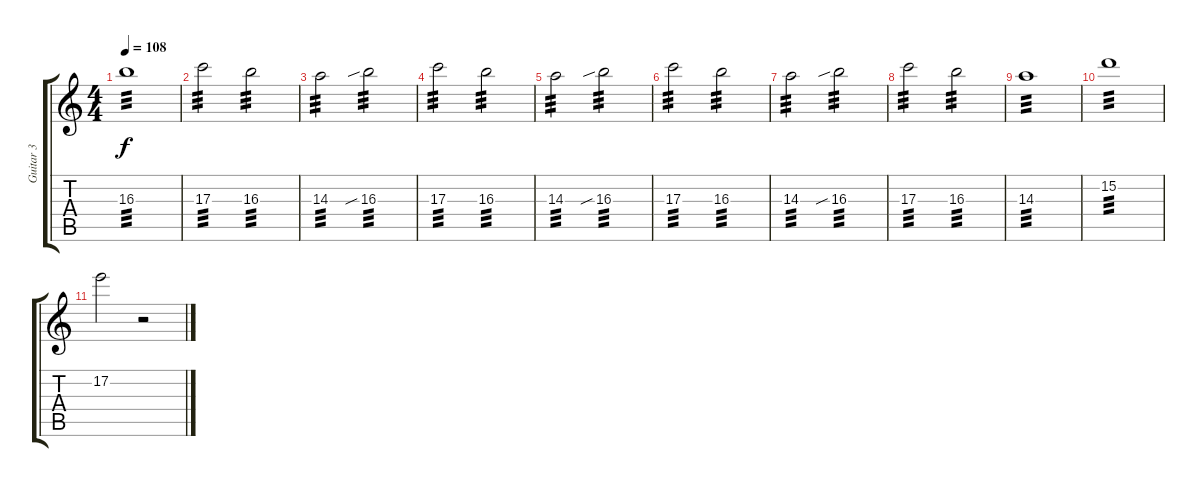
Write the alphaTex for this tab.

\track ("Guitar 3" "Guitar 3") {instrument electricguitarclean}
\staff {score tabs}
\tuning (E4 B3 G3 D3 A2 E2) {hide}
\ts (4 4)
\tempo 108
\clef g2
\ks c
16.3.1{tp 3 dy f} |
17.3.2{tp 3} 16.3.2{tp 3} |
14.3.2{tp 3} 16.3{sib}.2{tp 3} |
17.3.2{tp 3} 16.3.2{tp 3} |
14.3.2{tp 3} 16.3{sib}.2{tp 3} |
17.3.2{tp 3} 16.3.2{tp 3} |
14.3.2{tp 3} 16.3{sib}.2{tp 3} |
17.3.2{tp 3} 16.3.2{tp 3} |
14.3.1{tp 3} |
15.2.1{tp 3} |
17.2.2 r.2
